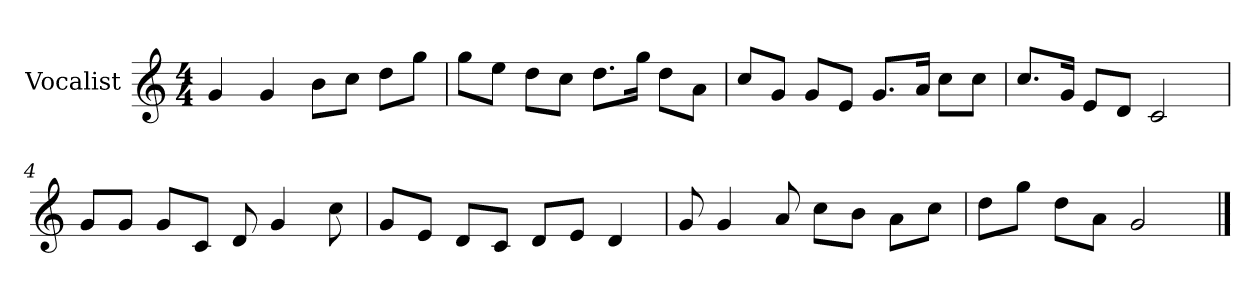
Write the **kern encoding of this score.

**kern
*part1
*staff1
*I"Vocalist
*k[]
*C:
*M4/4
=
4g
4g
8bL
8ccJ
8ddL
8ggJ
=1
8ggL
8eeJ
8ddL
8ccJ
8.ddL
16ggJk
8ddL
8aJ
=2
8ccL
8gJ
8gL
8eJ
8.gL
16aJk
8ccL
8ccJ
=3
8.ccL
16gJk
8eL
8dJ
2c
=4
8gL
8gJ
8gL
8cJ
8d
4g
8cc
=5
8gL
8eJ
8dL
8cJ
8dL
8eJ
4d
=6
8g
4g
8a
8ccL
8bJ
8aL
8ccJ
=7
8ddL
8ggJ
8ddL
8aJ
2g
==
*-
